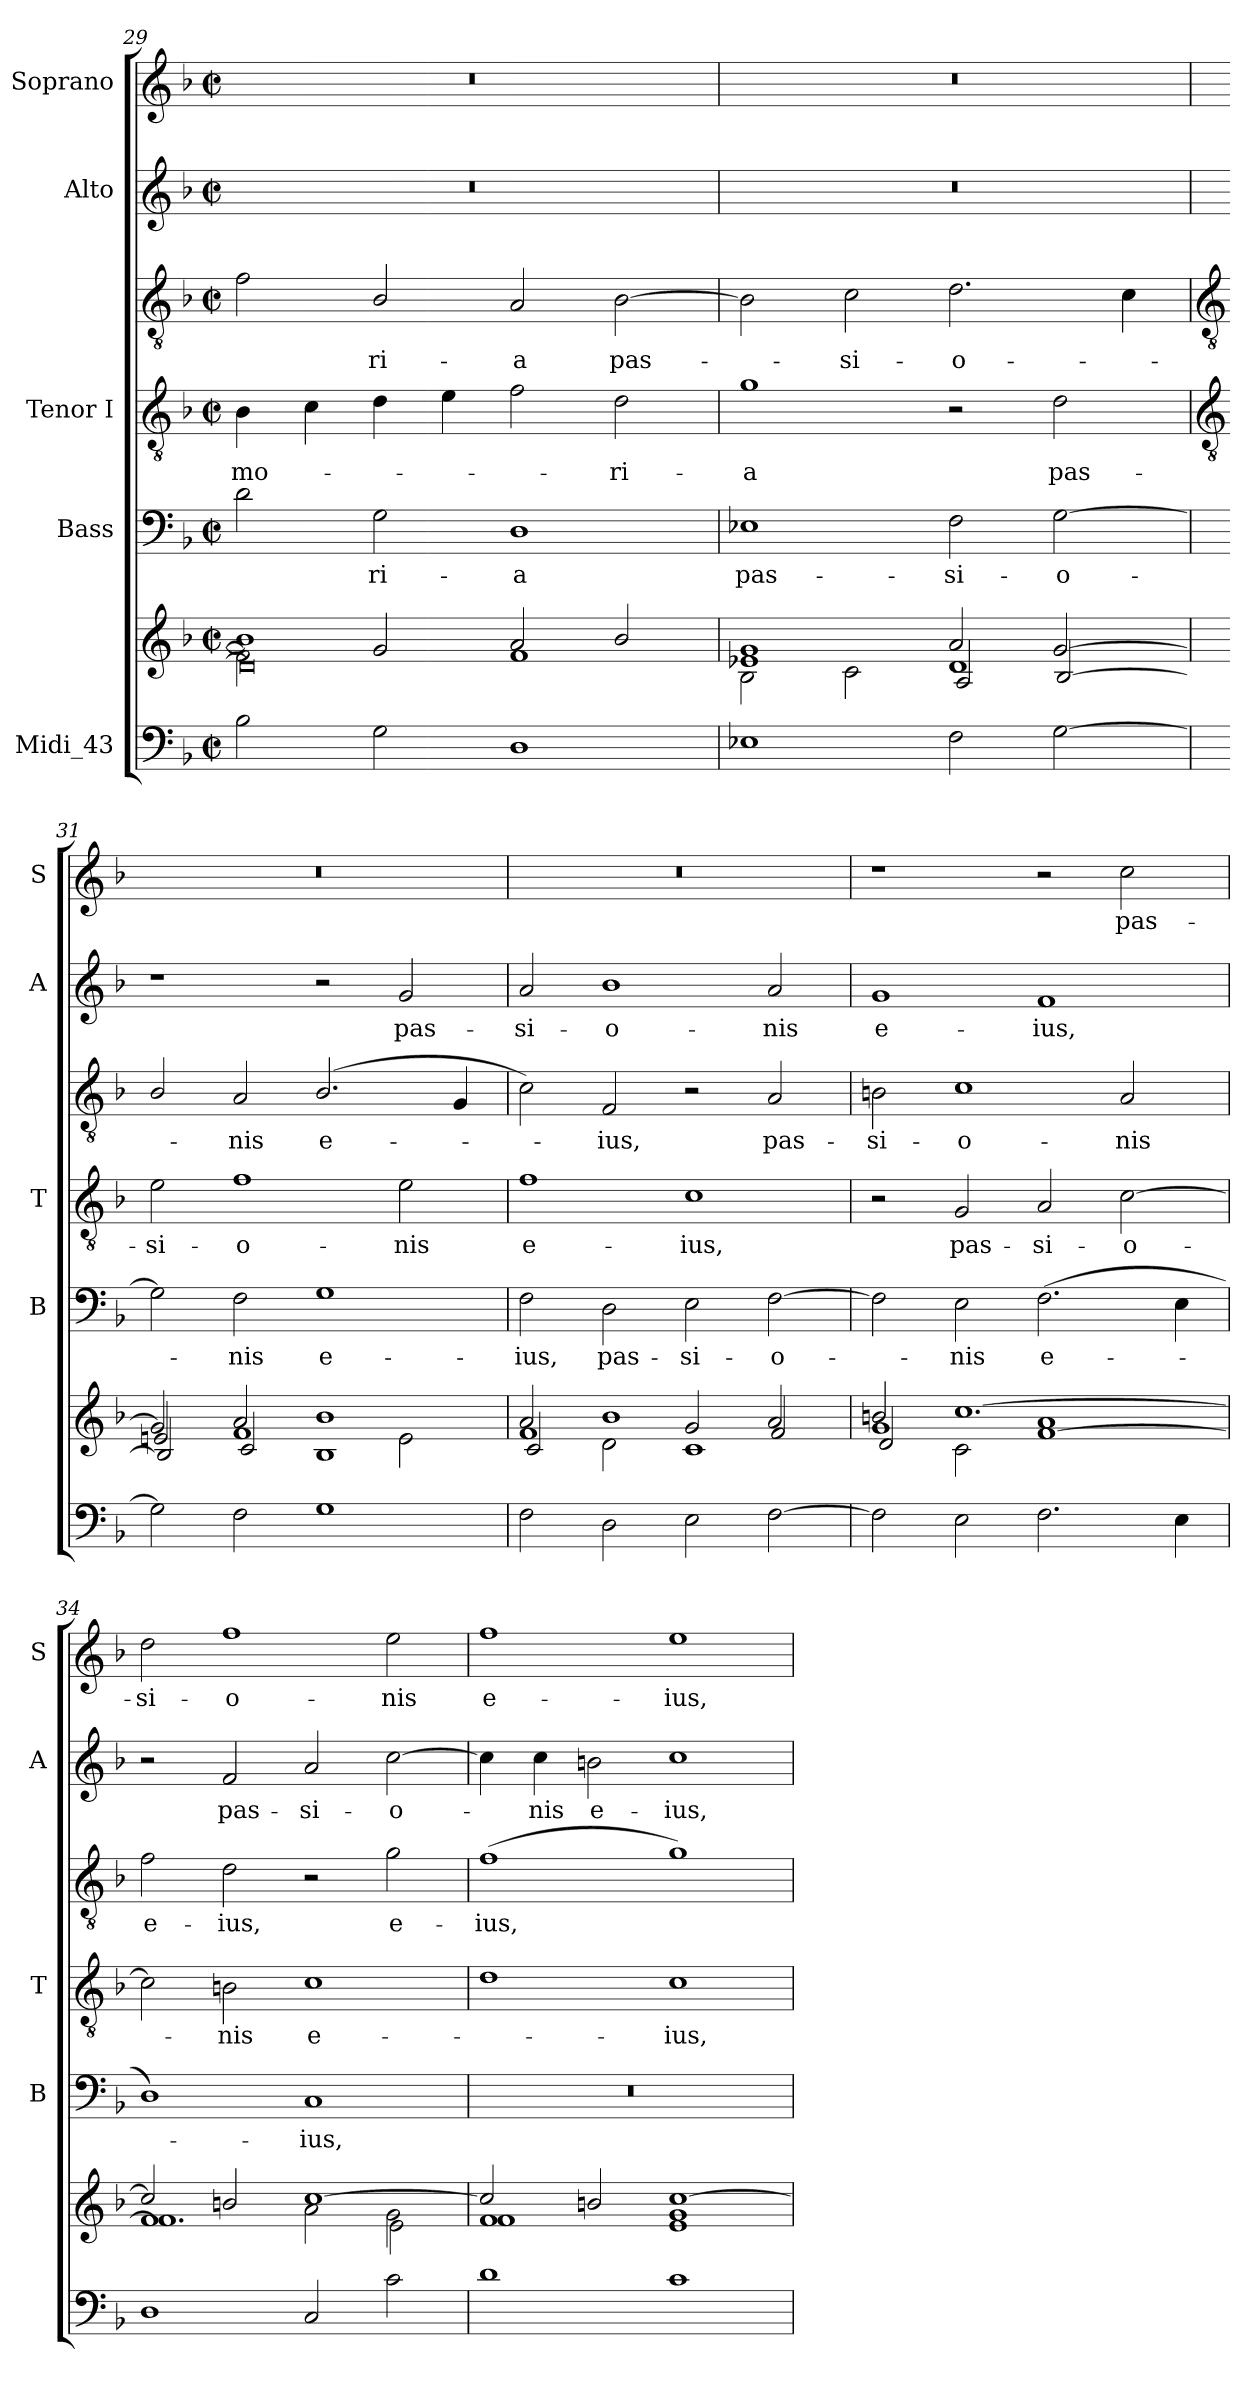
**kern	**kern	**kern	**text	**kern	**text	**kern	**text	**kern	**text	**kern	**text
*part5	*part5	*part4	*part4	*part3	*part3	*part3	*part3	*part2	*part2	*part1	*part1
*staff7	*staff6	*staff5	*staff5	*staff4	*staff4	*staff3	*staff3	*staff2	*staff2	*staff1	*staff1
*I"Midi_43	*	*I"Bass	*	*I"Tenor I	*	*	*	*I"Alto	*	*I"Soprano	*
*	*	*I'B	*	*I'T	*	*	*	*I'A	*	*I'S	*
*clefF4	*clefG2	*clefF4	*	*clefGv2	*	*clefGv2	*	*clefG2	*	*clefG2	*
*k[b-]	*k[b-]	*k[b-]	*	*k[b-]	*	*k[b-]	*	*k[b-]	*	*k[b-]	*
*F:	*F:	*F:	*	*F:	*	*F:	*	*F:	*	*F:	*
*M4/2	*M4/2	*M4/2	*	*M4/2	*	*M4/2	*	*M4/2	*	*M4/2	*
*met(c|)	*met(c|)	*met(c|)	*	*met(c|)	*	*met(c|)	*	*met(c|)	*	*met(c|)	*
=29	=29	=29	=29	=29	=29	=29	=29	=29	=29	=29	=29
*	*^	*	*	*	*	*	*	*	*	*	*
*	*	*^	*	*	*	*	*	*	*	*	*	*
!	!	!	!	!	!	!	!LO:LY:b	!	!	!	!	!	!
2B-	1b-/]	2f\]	0d\]	2d	.	4B-	mo-	2f	.	0r	.	0r	.
.	.	.	.	.	.	4c	.	.	.	.	.	.	.
!	!	!	!	!	!LO:LY:b	!	!	!	!LO:LY:b	!	!	!	!
2G	.	2g/	.	2G	ri-	4d	.	2B-/	-ri-	.	.	.	.
.	.	.	.	.	.	4e	.	.	.	.	.	.	.
!	!	!	!	!	!LO:LY:b	!	!	!	!LO:LY:b	!	!	!	!
1D	2a/	1f\	.	1D	-a	2f	.	2A	-a	.	.	.	.
!	!	!	!	!	!	!	!LO:LY:b	!	!LO:LY:b	!	!	!	!
.	2b-/	.	.	.	.	2d	ri-	[2B-	pas-	.	.	.	.
=30	=30	=30	=30	=30	=30	=30	=30	=30	=30	=30	=30	=30	=30
!	!	!	!	!	!LO:LY:b	!	!LO:LY:b	!	!	!	!	!	!
1E-X	1g/	1e-X\	2B-\	1E-X	pas-	1g	a	2B-]	.	0r	.	0r	.
!	!	!	!	!	!	!	!	!	!LO:LY:b	!	!	!	!
.	.	.	2c\	.	.	.	.	2c	-si-	.	.	.	.
!	!	!	!	!	!LO:LY:b	!	!	!	!LO:LY:b	!	!	!	!
2F	2a/	1d\	2A/	2F	-si-	2r	.	(>2.d	-o-	.	.	.	.
!	!	!	!	!	!LO:LY:b	!	!LO:LY:b	!	!	!	!	!	!
[2G	[2g/	.	[2B-/	[2G	-o-	2d	pas-	.	.	.	.	.	.
.	.	.	.	.	.	.	.	4c	.	.	.	.	.
!!LO:LB:g=z
=31	=31	=31	=31	=31	=31	=31	=31	=31	=31	=31	=31	=31	=31
*	*	*	*	*	*	*clefGv2	*	*clefGv2	*	*	*	*	*
!	!	!	!	!	!	!	!LO:LY:b	!	!	!	!	!	!
2G]	2g/]	2en/	2B-/]	2G]	.	2e	si-	2B-/	.	1r	.	0r	.
!	!	!	!	!	!LO:LY:b	!	!LO:LY:b	!	!LO:LY:b	!	!	!	!
2F	2a/	1f\	2c/	2F	nis	1f	-o-	2A	-nis	.	.	.	.
!	!	!	!	!	!LO:LY:b	!	!	!	!LO:LY:b	!	!	!	!
1G	1b-/	.	1B-\	1G	e-	.	.	(<2.B-/	e-	2r	.	.	.
!	!	!	!	!	!	!	!LO:LY:b	!	!	!	!LO:LY:b	!	!
.	.	2e\	.	.	.	2e	-nis	.	.	2g	pas-	.	.
.	.	.	.	.	.	.	.	4G	.	.	.	.	.
=32	=32	=32	=32	=32	=32	=32	=32	=32	=32	=32	=32	=32	=32
!	!	!	!	!	!LO:LY:b	!	!LO:LY:b	!	!	!	!LO:LY:b	!	!
2F	2a/	1f\	2c/	2F	-ius,	1f	-e-	2c)	.	2a	-si-	0r	.
!	!	!	!	!	!LO:LY:b	!	!	!	!LO:LY:b	!	!LO:LY:b	!	!
2D	1b-/	.	2d\	2D	pas-	.	.	2F	ius,	1b-/	-o-	.	.
!	!	!	!	!	!LO:LY:b	!	!LO:LY:b	!	!	!	!	!	!
2E	.	2g/	1c\	2E	-si-	1c	-ius,	2r	.	.	.	.	.
!	!	!	!	!	!LO:LY:b	!	!	!	!LO:LY:b	!	!LO:LY:b	!	!
[2F	2a/	2f/	.	[2F	-o-	.	.	2A	pas-	2a	-nis	.	.
=33	=33	=33	=33	=33	=33	=33	=33	=33	=33	=33	=33	=33	=33
!	!	!	!	!	!	!	!	!	!LO:LY:b	!	!LO:LY:b	!	!
2F]	2bn/	1g\	2d/	2F]	.	2r	.	2Bn	si-	1g	e-	1r	.
!	!	!	!	!	!LO:LY:b	!	!LO:LY:b	!	!LO:LY:b	!	!	!	!
2E	[1.cc/	.	2c\	2E	nis	2G	pas-	1c	-o-	.	.	.	.
!	!	!	!	!	!LO:LY:b	!	!LO:LY:b	!	!	!	!LO:LY:b	!	!
2.F	.	1a\	[1f\	(>2.F	e-	2A	-si-	.	.	1f	-ius,	2r	.
!	!	!	!	!	!	!	!LO:LY:b	!	!LO:LY:b	!	!	!	!LO:LY:b
.	.	.	.	.	.	[2c	-o-	2A	-nis	.	.	2cc	pas-
4E	.	.	.	4E	.	.	.	.	.	.	.	.	.
=34	=34	=34	=34	=34	=34	=34	=34	=34	=34	=34	=34	=34	=34
!	!	!	!	!	!	!	!	!	!LO:LY:b	!	!	!	!LO:LY:b
1D/	2cc/]	1f\	1.f\]	1D/)	.	2c]	.	2f	e-	2r	.	2dd	-si-
!	!	!	!	!	!	!	!LO:LY:b	!	!LO:LY:b	!	!LO:LY:b	!	!LO:LY:b
.	2bn/	.	.	.	.	2Bn	-nis	2d	-ius,	2f	pas-	1ff	-o-
!	!	!	!	!	!LO:LY:b	!	!LO:LY:b	!	!	!	!LO:LY:b	!	!
2C	[1cc/	2a\	.	1C	ius,	1c	e-	2r	.	2a	-si-	.	.
!	!	!	!	!	!	!	!	!	!LO:LY:b	!	!LO:LY:b	!	!LO:LY:b
2c	.	2g\	2e\	.	.	.	.	2g	e-	[2cc	-o-	2ee	-nis
=35	=35	=35	=35	=35	=35	=35	=35	=35	=35	=35	=35	=35	=35
!	!	!	!	!	!	!	!	!	!LO:LY:b	!	!	!	!LO:LY:b
1d	2cc/]	1f\	1f\	0r	.	1d)	.	(>1f	ius,	4cc]	.	1ff	e-
!	!	!	!	!	!	!	!	!	!	!	!LO:LY:b	!	!
.	.	.	.	.	.	.	.	.	.	4cc	nis	.	.
!	!	!	!	!	!	!	!	!	!	!	!LO:LY:b	!	!
.	2bn/	.	.	.	.	.	.	.	.	2bn	e-	.	.
!	!	!	!	!	!	!	!LO:LY:b	!	!	!	!LO:LY:b	!	!LO:LY:b
1c	[1cc/	1g\	1e\	.	.	1c	ius,	1g)	.	1cc	-ius,	1ee	-ius,
*	*v	*v	*v	*	*	*	*	*	*	*	*	*	*
=	=	=	=	=	=	=	=	=	=	=	=
*-	*-	*-	*-	*-	*-	*-	*-	*-	*-	*-	*-
